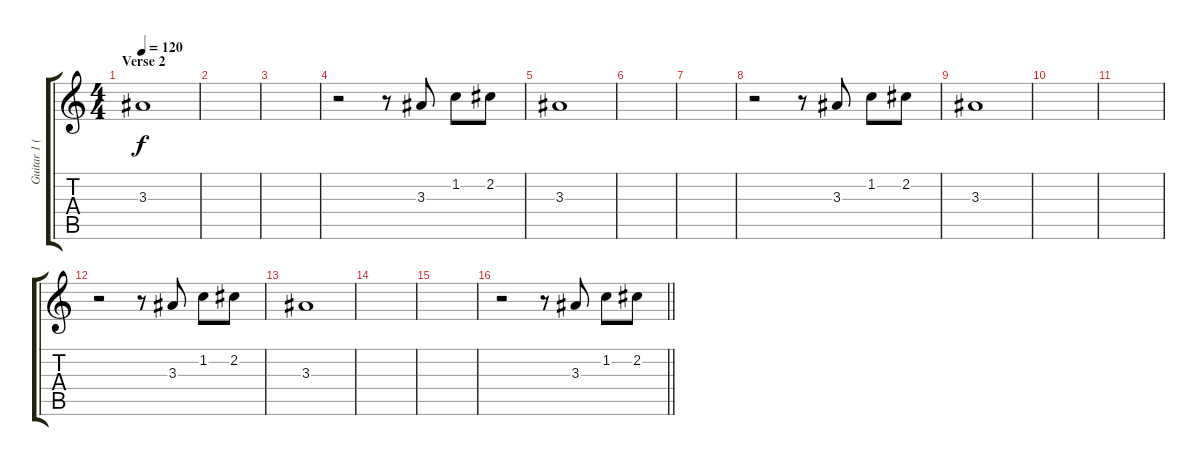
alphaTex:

\track ("Guitar 1 (Aaron)" "Guitar 1 (") {instrument distortionguitar}
\staff {score tabs}
\tuning (E4 B3 G3 D3 A2 D2) {hide}
\ts (4 4)
\section ("" "Verse 2")
\tempo 120
\clef g2
\ks c
3.3.1{dy f volume 0} |
|
|
r.2 r.8 3.3.8{volume 10} 1.2.8 2.2.8 |
3.3.1{volume 0} |
|
|
r.2 r.8 3.3.8{volume 10} 1.2.8 2.2.8 |
3.3.1{volume 0} |
|
|
r.2 r.8 3.3.8{volume 10} 1.2.8 2.2.8 |
3.3.1{volume 0} |
|
|
\barLineRight lightlight
r.2 r.8 3.3.8{volume 10} 1.2.8 2.2.8
